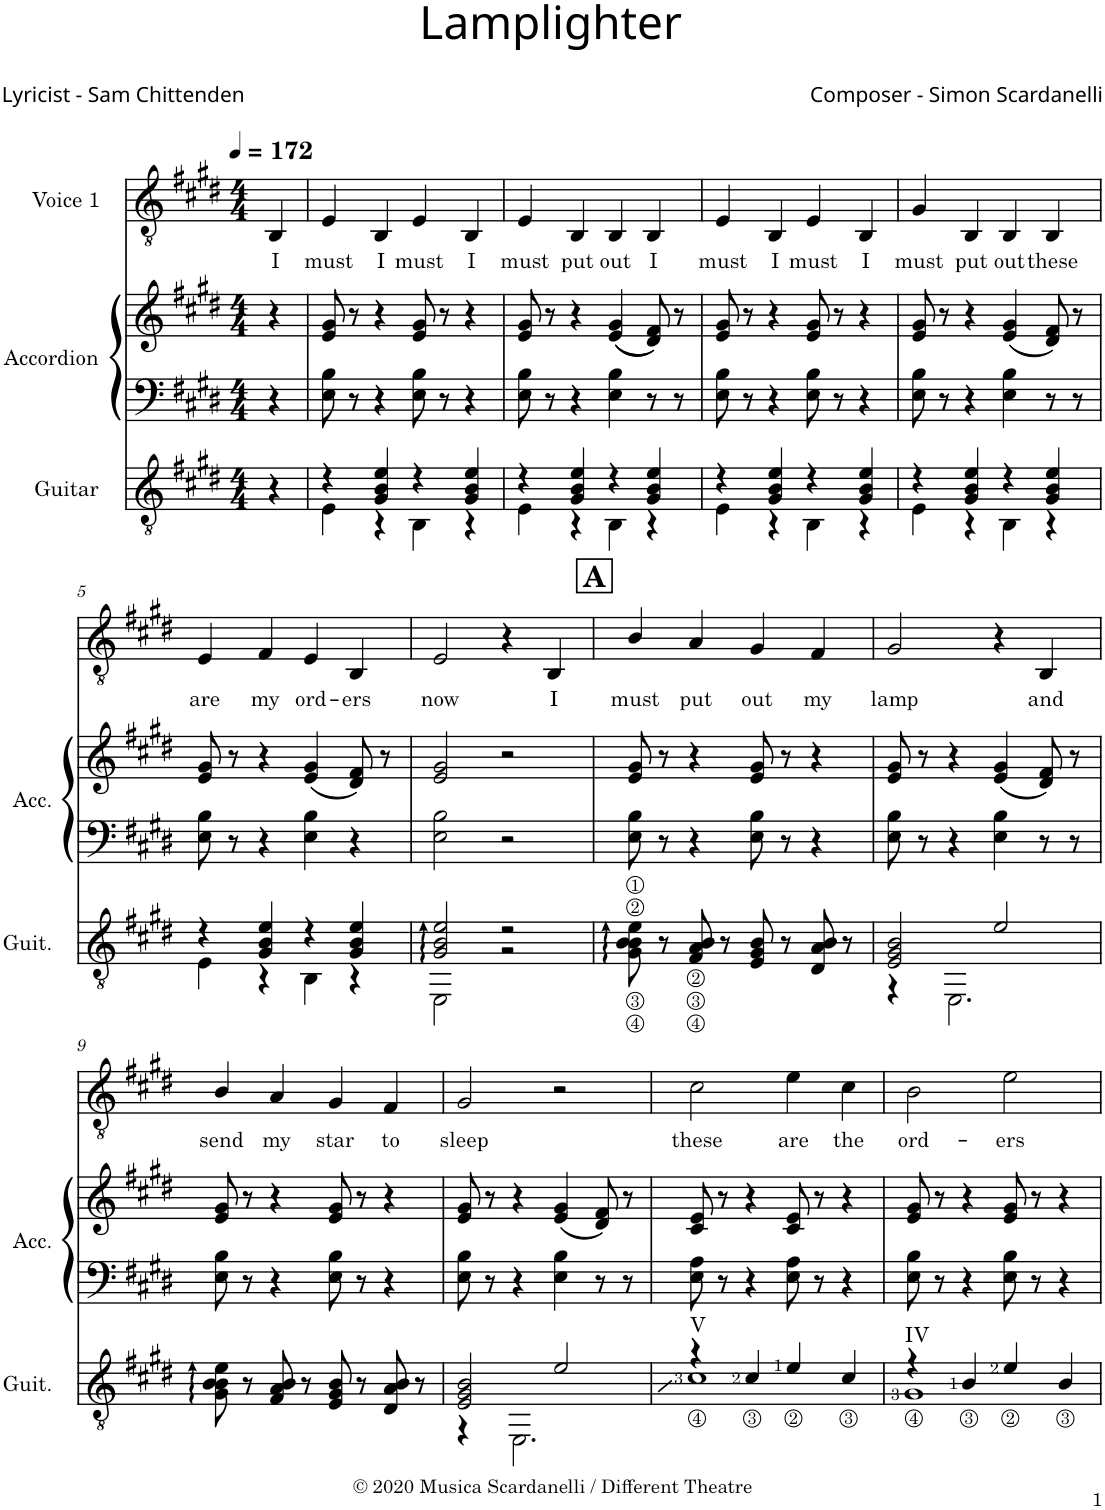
**kern	**kern	**kern	**kern	**text
*part3	*part2	*part2	*part1	*part1
*staff4	*staff3	*staff2	*staff1	*staff1
*I"Guitar	*I"Accordion	*	*I"Voice 1	*
*I'Guit.	*I'Acc.	*	*	*
*clefGv2	*clefF4	*clefG2	*clefGv2	*
*k[f#c#g#d#]	*k[f#c#g#d#]	*k[f#c#g#d#]	*k[f#c#g#d#]	*
*E:	*E:	*E:	*E:	*
*M4/4	*M4/4	*M4/4	*M4/4	*
*MM172	*MM172	*MM172	*MM172	*
=	=	=	=	=
!	!	!	!	!LO:LY:b
4r	4r	4r	4BB/	I
=1	=1	=1	=1	=1
*^	*	*	*	*
!	!	!	!	!	!LO:LY:b
4r	4E\	8E\ 8B\	8e/ 8g#/	4E/	must
.	.	8r	8r	.	.
!	!	!	!	!	!LO:LY:b
4G#/ 4B/ 4e/	4r	4r	4r	4BB/	I
!	!	!	!	!	!LO:LY:b
4r	4BB\	8E\ 8B\	8e/ 8g#/	4E/	must
.	.	8r	8r	.	.
!	!	!	!	!	!LO:LY:b
4G#/ 4B/ 4e/	4r	4r	4r	4BB/	I
=2	=2	=2	=2	=2	=2
!	!	!	!	!	!LO:LY:b
4r	4E\	8E\ 8B\	8e/ 8g#/	4E/	must
.	.	8r	8r	.	.
!	!	!	!	!	!LO:LY:b
4G#/ 4B/ 4e/	4r	4r	4r	4BB/	put
!	!	!	!	!	!LO:LY:b
4r	4BB\	4E\ 4B\	((4e/ 4g#/	4BB/	out
!	!	!	!	!	!LO:LY:b
4G#/ 4B/ 4e/	4r	8r	8d#/ 8f#/))	4BB/	I
.	.	8r	8r	.	.
=3	=3	=3	=3	=3	=3
!	!	!	!	!	!LO:LY:b
4r	4E\	8E\ 8B\	8e/ 8g#/	4E/	must
.	.	8r	8r	.	.
!	!	!	!	!	!LO:LY:b
4G#/ 4B/ 4e/	4r	4r	4r	4BB/	I
!	!	!	!	!	!LO:LY:b
4r	4BB\	8E\ 8B\	8e/ 8g#/	4E/	must
.	.	8r	8r	.	.
!	!	!	!	!	!LO:LY:b
4G#/ 4B/ 4e/	4r	4r	4r	4BB/	I
=4	=4	=4	=4	=4	=4
!	!	!	!	!	!LO:LY:b
4r	4E\	8E\ 8B\	8e/ 8g#/	4G#/	must
.	.	8r	8r	.	.
!	!	!	!	!	!LO:LY:b
4G#/ 4B/ 4e/	4r	4r	4r	4BB/	put
!	!	!	!	!	!LO:LY:b
4r	4BB\	4E\ 4B\	(4e/ 4g#/	4BB/	out
!	!	!	!	!	!LO:LY:b
4G#/ 4B/ 4e/	4r	8r	8d#/ 8f#/)	4BB/	these
.	.	8r	8r	.	.
!!LO:LB:g=z
=5	=5	=5	=5	=5	=5
!	!	!	!	!	!LO:LY:b
4r	4E\	8E\ 8B\	8e/ 8g#/	4E/	are
.	.	8r	8r	.	.
!	!	!	!	!	!LO:LY:b
4G#/ 4B/ 4e/	4r	4r	4r	4F#/	my
!	!	!	!	!	!LO:LY:b
4r	4BB\	4E\ 4B\	(4e/ 4g#/	4E/	ord-
!	!	!	!	!	!LO:LY:b
4G#/ 4B/ 4e/	4r	4r	8d#/ 8f#/)	4BB/	-ers
.	.	.	8r	.	.
=6	=6	=6	=6	=6	=6
!	!	!	!	!	!LO:LY:b
2G#/ 2B/ 2e/	2EE\	2E\ 2B\	2e/ 2g#/	2E/	now
2r	2r	2r	2r	4r	.
!	!	!	!	!	!LO:LY:b
.	.	.	.	4BB/	I
*v	*v	*	*	*	*
!!LO:REH:place=s1:a:B:cj:fs=14:t=A
=7	=7	=7	=7	=7
!	!	!	!	!LO:LY:b
8G#\<< 8B\<< 8B\<< 8e\<<	8E\ 8B\	8e/ 8g#/	4B/	must
8r	8r	8r	.	.
!	!	!	!	!LO:LY:b
8F#/<<< 8A/<<< 8B/<<<	4r	4r	4A/	put
8r	.	.	.	.
!	!	!	!	!LO:LY:b
8E/ 8G#/ 8B/	8E\ 8B\	8e/ 8g#/	4G#/	out
8r	8r	8r	.	.
!	!	!	!	!LO:LY:b
8D#/ 8A/ 8B/	4r	4r	4F#/	my
8r	.	.	.	.
=8	=8	=8	=8	=8
*^	*	*	*	*
!	!	!	!	!	!LO:LY:b
2E/ 2G#/ 2B/	4r	8E\ 8B\	8e/ 8g#/	2G#/	lamp
.	.	8r	8r	.	.
.	2.EE\	4r	4r	.	.
2e/	.	4E\ 4B\	(4e/ 4g#/	4r	.
!	!	!	!	!	!LO:LY:b
.	.	8r	8d#/ 8f#/)	4BB/	and
.	.	8r	8r	.	.
!!LO:LB:g=z
=9	=9	=9	=9	=9	=9
!	!	!	!	!	!LO:LY:b
8G#\ 8B\ 8B\ 8e\	1ryy	8E\ 8B\	8e/ 8g#/	4B/	send
8r	.	8r	8r	.	.
!	!	!	!	!	!LO:LY:b
8F#/ 8A/ 8B/	.	4r	4r	4A/	my
8r	.	.	.	.	.
!	!	!	!	!	!LO:LY:b
8E/ 8G#/ 8B/	.	8E\ 8B\	8e/ 8g#/	4G#/	star
8r	.	8r	8r	.	.
!	!	!	!	!	!LO:LY:b
8D#/ 8A/ 8B/	.	4r	4r	4F#/	to
8r	.	.	.	.	.
=10	=10	=10	=10	=10	=10
!	!	!	!	!	!LO:LY:b
2E/ 2G#/ 2B/	4r	8E\ 8B\	8e/ 8g#/	2G#/	sleep
.	.	8r	8r	.	.
.	2.EE\	4r	4r	.	.
2e/	.	4E\ 4B\	(4e/ 4g#/	2r	.
.	.	8r	8d#/ 8f#/)	.	.
.	.	8r	8r	.	.
=11	=11	=11	=11	=11	=11
!LO:TX:a:t=V	!	!	!	!	!
!	!	!	!	!	!LO:LY:b
4r	1c#	8E\ 8A\	8c#/ 8e/	2c#\	these
.	.	8r	8r	.	.
4c#</	.	4r	4r	.	.
!	!	!	!	!	!LO:LY:b
4e</	.	8E\ 8A\	8c#/ 8e/	4e\	are
.	.	8r	8r	.	.
!	!	!	!	!	!LO:LY:b
4c#</	.	4r	4r	4c#\	the
=12	=12	=12	=12	=12	=12
!LO:TX:a:t=IV	!	!	!	!	!
!	!	!	!	!	!LO:LY:b
4r	1G#	8E\ 8B\	8e/ 8g#/	2B\	ord-
.	.	8r	8r	.	.
4B</	.	4r	4r	.	.
!	!	!	!	!	!LO:LY:b
4e</	.	8E\ 8B\	8e/ 8g#/	2e\	-ers
.	.	8r	8r	.	.
4B</	.	4r	4r	.	.
*v	*v	*	*	*	*
=	=	=	=	=
*-	*-	*-	*-	*-
